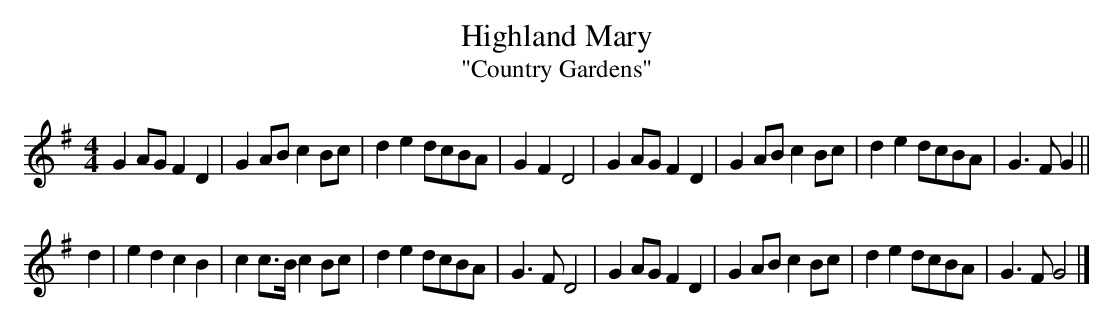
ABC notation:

X:1
T:Highland Mary
T:"Country Gardens"
M:4/4
L:1/8
K:G
 G2 AG F2 D2 | G2 AB c2 Bc | d2 e2 dcBA | G2 F2 D4 | G2 AG F2 D2 | G2 AB c2 Bc | d2 e2 dcBA | G3 F G2 ||
d2 | e2 d2 c2 B2 | c2 c>B c2 Bc | d2 e2 dcBA | G3 F D4 | G2 AG F2 D2 | G2 AB c2 Bc | d2 e2 dcBA | G3 F G4 |]
